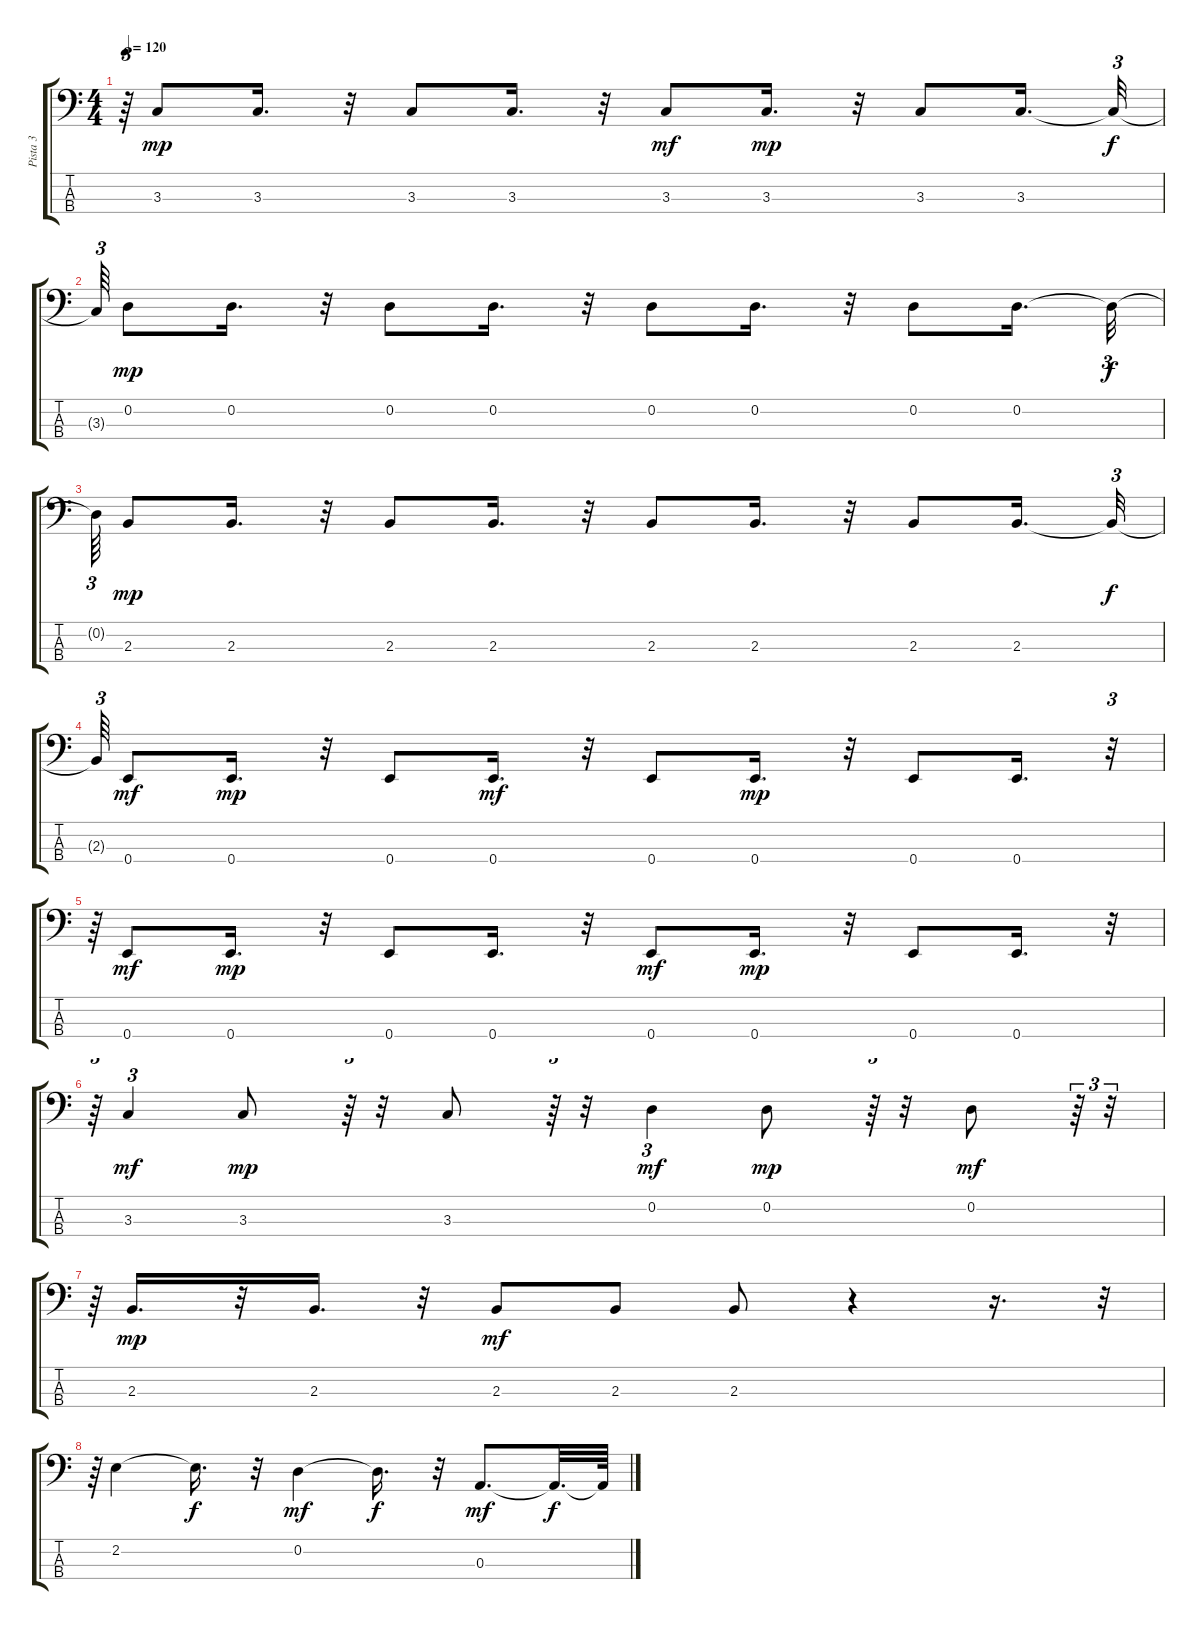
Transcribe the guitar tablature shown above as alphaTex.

\track ("Pista 3" "Pista 3") {instrument synthbass2}
\staff {score tabs}
\tuning (G2 D2 A1 E1) {hide}
\ts (4 4)
\tempo 120
\clef f4
\ks c
r.64{tu (3 2) dy mp} 3.3.8 3.3.16{d} r.32 3.3.8 3.3.16{d} r.32 3.3.8{dy mf} 3.3.16{d dy mp} r.32 3.3.8 3.3.16{d} 3.3{t}.32{tu (3 2) dy f} |
3.3{t}.64{tu (3 2)} 0.2.8{dy mp} 0.2.16{d} r.32 0.2.8 0.2.16{d} r.32 0.2.8 0.2.16{d} r.32 0.2.8 0.2.16{d} 0.2{t}.32{tu (3 2) dy f} |
0.2{t}.64{tu (3 2)} 2.3.8{dy mp} 2.3.16{d} r.32 2.3.8 2.3.16{d} r.32 2.3.8 2.3.16{d} r.32 2.3.8 2.3.16{d} 2.3{t}.32{tu (3 2) dy f} |
2.3{t}.64{tu (3 2)} 0.4.8{dy mf} 0.4.16{d dy mp} r.32 0.4.8 0.4.16{d dy mf} r.32 0.4.8 0.4.16{d dy mp} r.32 0.4.8 0.4.16{d} r.32{tu (3 2)} |
r.64{tu (3 2)} 0.4.8{dy mf} 0.4.16{d dy mp} r.32 0.4.8 0.4.16{d} r.32 0.4.8{dy mf} 0.4.16{d dy mp} r.32 0.4.8 0.4.16{d} r.32{tu (3 2)} |
r.64{tu (3 2)} 3.3.4{tu (3 2) dy mf} 3.3.8{dy mp} r.64{tu (3 2)} r.32 3.3.8 r.64{tu (3 2)} r.32 0.2.4{tu (3 2) dy mf} 0.2.8{dy mp} r.64{tu (3 2)} r.32 0.2.8{dy mf} r.64{tu (3 2)} r.32{tu (3 2)} |
r.64{tu (3 2)} 2.3.16{d dy mp} r.32 2.3.16{d} r.32 2.3.8{dy mf} 2.3.8 2.3.8 r.4 r.16{d} r.32{tu (3 2)} |
r.64{tu (3 2)} 2.2.4 2.2{t}.16{d dy f} r.32 0.2.4{dy mf} 0.2{t}.16{d dy f} r.32 0.3.8{d dy mf} 0.3{t}.32{d dy f} 0.3{t}.64
